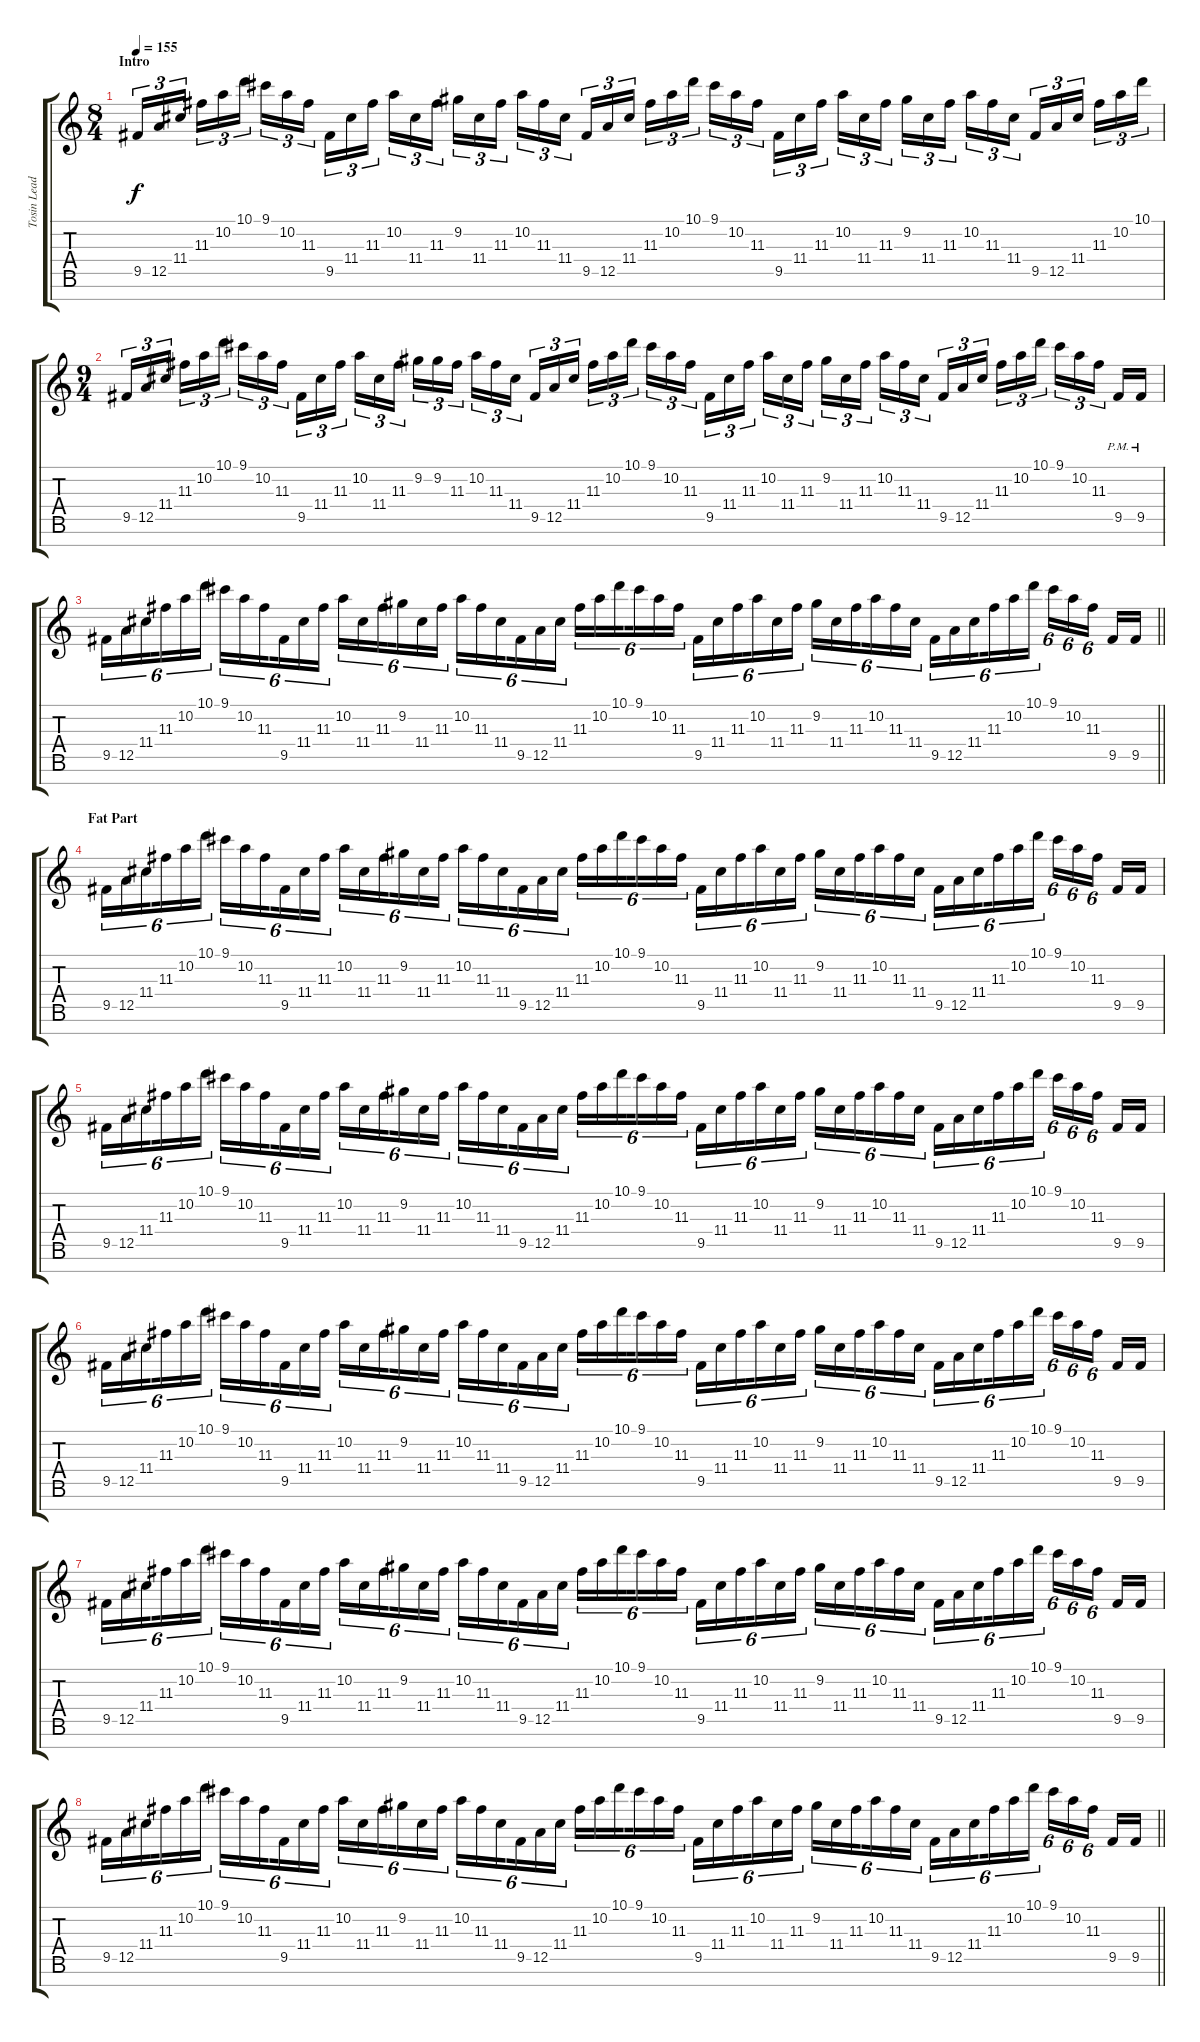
\track ("Tosin Lead Right" "Tosin Lead") {instrument overdrivenguitar}
\staff {score tabs}
\tuning (E4 B3 G3 D3 A2 D2 B1) {hide}
\ts (8 4)
\section ("" "Intro")
\tempo 155
\clef g2
\ks c
9.5.16{tu (3 2) dy f instrument overdrivenguitar} 12.5.16{tu (3 2)} 11.4.16{tu (3 2) beam splitsecondary} 11.3.16{tu (3 2)} 10.2.16{tu (3 2)} 10.1.16{tu (3 2)} 9.1.16{tu (3 2)} 10.2.16{tu (3 2)} 11.3.16{tu (3 2) beam splitsecondary} 9.5.16{tu (3 2)} 11.4.16{tu (3 2)} 11.3.16{tu (3 2)} 10.2.16{tu (3 2)} 11.4.16{tu (3 2)} 11.3.16{tu (3 2) beam splitsecondary} 9.2.16{tu (3 2)} 11.4.16{tu (3 2)} 11.3.16{tu (3 2)} 10.2.16{tu (3 2)} 11.3.16{tu (3 2)} 11.4.16{tu (3 2) beam splitsecondary} 9.5.16{tu (3 2)} 12.5.16{tu (3 2)} 11.4.16{tu (3 2)} 11.3.16{tu (3 2)} 10.2.16{tu (3 2)} 10.1.16{tu (3 2) beam splitsecondary} 9.1.16{tu (3 2)} 10.2.16{tu (3 2)} 11.3.16{tu (3 2)} 9.5.16{tu (3 2)} 11.4.16{tu (3 2)} 11.3.16{tu (3 2) beam splitsecondary} 10.2.16{tu (3 2)} 11.4.16{tu (3 2)} 11.3.16{tu (3 2)} 9.2.16{tu (3 2)} 11.4.16{tu (3 2)} 11.3.16{tu (3 2) beam splitsecondary} 10.2.16{tu (3 2)} 11.3.16{tu (3 2)} 11.4.16{tu (3 2)} 9.5.16{tu (3 2)} 12.5.16{tu (3 2)} 11.4.16{tu (3 2) beam splitsecondary} 11.3.16{tu (3 2)} 10.2.16{tu (3 2)} 10.1.16{tu (3 2)} |
\ts (9 4)
9.5.16{tu (3 2)} 12.5.16{tu (3 2)} 11.4.16{tu (3 2) beam splitsecondary} 11.3.16{tu (3 2)} 10.2.16{tu (3 2)} 10.1.16{tu (3 2) beam splitsecondary} 9.1.16{tu (3 2)} 10.2.16{tu (3 2)} 11.3.16{tu (3 2) beam splitsecondary} 9.5.16{tu (3 2)} 11.4.16{tu (3 2)} 11.3.16{tu (3 2) beam splitsecondary} 10.2.16{tu (3 2)} 11.4.16{tu (3 2)} 11.3.16{tu (3 2) beam splitsecondary} 9.2.16{tu (3 2)} 9.2.16{tu (3 2)} 11.3.16{tu (3 2)} 10.2.16{tu (3 2)} 11.3.16{tu (3 2)} 11.4.16{tu (3 2) beam splitsecondary} 9.5.16{tu (3 2)} 12.5.16{tu (3 2)} 11.4.16{tu (3 2) beam splitsecondary} 11.3.16{tu (3 2)} 10.2.16{tu (3 2)} 10.1.16{tu (3 2) beam splitsecondary} 9.1.16{tu (3 2)} 10.2.16{tu (3 2)} 11.3.16{tu (3 2) beam splitsecondary} 9.5.16{tu (3 2)} 11.4.16{tu (3 2)} 11.3.16{tu (3 2) beam splitsecondary} 10.2.16{tu (3 2)} 11.4.16{tu (3 2)} 11.3.16{tu (3 2)} 9.2.16{tu (3 2)} 11.4.16{tu (3 2)} 11.3.16{tu (3 2) beam splitsecondary} 10.2.16{tu (3 2)} 11.3.16{tu (3 2)} 11.4.16{tu (3 2) beam splitsecondary} 9.5.16{tu (3 2)} 12.5.16{tu (3 2)} 11.4.16{tu (3 2) beam splitsecondary} 11.3.16{tu (3 2)} 10.2.16{tu (3 2)} 10.1.16{tu (3 2) beam splitsecondary} 9.1.16{tu (3 2)} 10.2.16{tu (3 2)} 11.3.16{tu (3 2) beam splitsecondary} 9.5{pm}.16 9.5{pm}.16 |
\barLineRight lightlight
9.5.16{tu (6 4)} 12.5.16{tu (6 4)} 11.4.16{tu (6 4) beam splitsecondary} 11.3.16{tu (6 4)} 10.2.16{tu (6 4)} 10.1.16{tu (6 4) beam splitsecondary} 9.1.16{tu (6 4)} 10.2.16{tu (6 4)} 11.3.16{tu (6 4) beam splitsecondary} 9.5.16{tu (6 4)} 11.4.16{tu (6 4)} 11.3.16{tu (6 4) beam splitsecondary} 10.2.16{tu (6 4)} 11.4.16{tu (6 4)} 11.3.16{tu (6 4) beam splitsecondary} 9.2.16{tu (6 4)} 11.4.16{tu (6 4)} 11.3.16{tu (6 4)} 10.2.16{tu (6 4)} 11.3.16{tu (6 4)} 11.4.16{tu (6 4) beam splitsecondary} 9.5.16{tu (6 4)} 12.5.16{tu (6 4)} 11.4.16{tu (6 4) beam splitsecondary} 11.3.16{tu (6 4)} 10.2.16{tu (6 4)} 10.1.16{tu (6 4) beam splitsecondary} 9.1.16{tu (6 4)} 10.2.16{tu (6 4)} 11.3.16{tu (6 4) beam splitsecondary} 9.5.16{tu (6 4)} 11.4.16{tu (6 4)} 11.3.16{tu (6 4) beam splitsecondary} 10.2.16{tu (6 4)} 11.4.16{tu (6 4)} 11.3.16{tu (6 4)} 9.2.16{tu (6 4)} 11.4.16{tu (6 4)} 11.3.16{tu (6 4) beam splitsecondary} 10.2.16{tu (6 4)} 11.3.16{tu (6 4)} 11.4.16{tu (6 4) beam splitsecondary} 9.5.16{tu (6 4)} 12.5.16{tu (6 4)} 11.4.16{tu (6 4) beam splitsecondary} 11.3.16{tu (6 4)} 10.2.16{tu (6 4)} 10.1.16{tu (6 4) beam splitsecondary} 9.1.16{tu (6 4)} 10.2.16{tu (6 4)} 11.3.16{tu (6 4) beam splitsecondary} 9.5.16 9.5.16 |
\section ("" "Fat Part")
9.5.16{tu (6 4)} 12.5.16{tu (6 4)} 11.4.16{tu (6 4) beam splitsecondary} 11.3.16{tu (6 4)} 10.2.16{tu (6 4)} 10.1.16{tu (6 4) beam splitsecondary} 9.1.16{tu (6 4)} 10.2.16{tu (6 4)} 11.3.16{tu (6 4) beam splitsecondary} 9.5.16{tu (6 4)} 11.4.16{tu (6 4)} 11.3.16{tu (6 4) beam splitsecondary} 10.2.16{tu (6 4)} 11.4.16{tu (6 4)} 11.3.16{tu (6 4) beam splitsecondary} 9.2.16{tu (6 4)} 11.4.16{tu (6 4)} 11.3.16{tu (6 4)} 10.2.16{tu (6 4)} 11.3.16{tu (6 4)} 11.4.16{tu (6 4) beam splitsecondary} 9.5.16{tu (6 4)} 12.5.16{tu (6 4)} 11.4.16{tu (6 4) beam splitsecondary} 11.3.16{tu (6 4)} 10.2.16{tu (6 4)} 10.1.16{tu (6 4) beam splitsecondary} 9.1.16{tu (6 4)} 10.2.16{tu (6 4)} 11.3.16{tu (6 4) beam splitsecondary} 9.5.16{tu (6 4)} 11.4.16{tu (6 4)} 11.3.16{tu (6 4) beam splitsecondary} 10.2.16{tu (6 4)} 11.4.16{tu (6 4)} 11.3.16{tu (6 4)} 9.2.16{tu (6 4)} 11.4.16{tu (6 4)} 11.3.16{tu (6 4) beam splitsecondary} 10.2.16{tu (6 4)} 11.3.16{tu (6 4)} 11.4.16{tu (6 4) beam splitsecondary} 9.5.16{tu (6 4)} 12.5.16{tu (6 4)} 11.4.16{tu (6 4) beam splitsecondary} 11.3.16{tu (6 4)} 10.2.16{tu (6 4)} 10.1.16{tu (6 4) beam splitsecondary} 9.1.16{tu (6 4)} 10.2.16{tu (6 4)} 11.3.16{tu (6 4) beam splitsecondary} 9.5.16 9.5.16 |
9.5.16{tu (6 4)} 12.5.16{tu (6 4)} 11.4.16{tu (6 4) beam splitsecondary} 11.3.16{tu (6 4)} 10.2.16{tu (6 4)} 10.1.16{tu (6 4) beam splitsecondary} 9.1.16{tu (6 4)} 10.2.16{tu (6 4)} 11.3.16{tu (6 4) beam splitsecondary} 9.5.16{tu (6 4)} 11.4.16{tu (6 4)} 11.3.16{tu (6 4) beam splitsecondary} 10.2.16{tu (6 4)} 11.4.16{tu (6 4)} 11.3.16{tu (6 4) beam splitsecondary} 9.2.16{tu (6 4)} 11.4.16{tu (6 4)} 11.3.16{tu (6 4)} 10.2.16{tu (6 4)} 11.3.16{tu (6 4)} 11.4.16{tu (6 4) beam splitsecondary} 9.5.16{tu (6 4)} 12.5.16{tu (6 4)} 11.4.16{tu (6 4) beam splitsecondary} 11.3.16{tu (6 4)} 10.2.16{tu (6 4)} 10.1.16{tu (6 4) beam splitsecondary} 9.1.16{tu (6 4)} 10.2.16{tu (6 4)} 11.3.16{tu (6 4) beam splitsecondary} 9.5.16{tu (6 4)} 11.4.16{tu (6 4)} 11.3.16{tu (6 4) beam splitsecondary} 10.2.16{tu (6 4)} 11.4.16{tu (6 4)} 11.3.16{tu (6 4)} 9.2.16{tu (6 4)} 11.4.16{tu (6 4)} 11.3.16{tu (6 4) beam splitsecondary} 10.2.16{tu (6 4)} 11.3.16{tu (6 4)} 11.4.16{tu (6 4) beam splitsecondary} 9.5.16{tu (6 4)} 12.5.16{tu (6 4)} 11.4.16{tu (6 4) beam splitsecondary} 11.3.16{tu (6 4)} 10.2.16{tu (6 4)} 10.1.16{tu (6 4) beam splitsecondary} 9.1.16{tu (6 4)} 10.2.16{tu (6 4)} 11.3.16{tu (6 4) beam splitsecondary} 9.5.16 9.5.16 |
9.5.16{tu (6 4)} 12.5.16{tu (6 4)} 11.4.16{tu (6 4) beam splitsecondary} 11.3.16{tu (6 4)} 10.2.16{tu (6 4)} 10.1.16{tu (6 4) beam splitsecondary} 9.1.16{tu (6 4)} 10.2.16{tu (6 4)} 11.3.16{tu (6 4) beam splitsecondary} 9.5.16{tu (6 4)} 11.4.16{tu (6 4)} 11.3.16{tu (6 4) beam splitsecondary} 10.2.16{tu (6 4)} 11.4.16{tu (6 4)} 11.3.16{tu (6 4) beam splitsecondary} 9.2.16{tu (6 4)} 11.4.16{tu (6 4)} 11.3.16{tu (6 4)} 10.2.16{tu (6 4)} 11.3.16{tu (6 4)} 11.4.16{tu (6 4) beam splitsecondary} 9.5.16{tu (6 4)} 12.5.16{tu (6 4)} 11.4.16{tu (6 4) beam splitsecondary} 11.3.16{tu (6 4)} 10.2.16{tu (6 4)} 10.1.16{tu (6 4) beam splitsecondary} 9.1.16{tu (6 4)} 10.2.16{tu (6 4)} 11.3.16{tu (6 4) beam splitsecondary} 9.5.16{tu (6 4)} 11.4.16{tu (6 4)} 11.3.16{tu (6 4) beam splitsecondary} 10.2.16{tu (6 4)} 11.4.16{tu (6 4)} 11.3.16{tu (6 4)} 9.2.16{tu (6 4)} 11.4.16{tu (6 4)} 11.3.16{tu (6 4) beam splitsecondary} 10.2.16{tu (6 4)} 11.3.16{tu (6 4)} 11.4.16{tu (6 4) beam splitsecondary} 9.5.16{tu (6 4)} 12.5.16{tu (6 4)} 11.4.16{tu (6 4) beam splitsecondary} 11.3.16{tu (6 4)} 10.2.16{tu (6 4)} 10.1.16{tu (6 4) beam splitsecondary} 9.1.16{tu (6 4)} 10.2.16{tu (6 4)} 11.3.16{tu (6 4) beam splitsecondary} 9.5.16 9.5.16 |
9.5.16{tu (6 4)} 12.5.16{tu (6 4)} 11.4.16{tu (6 4) beam splitsecondary} 11.3.16{tu (6 4)} 10.2.16{tu (6 4)} 10.1.16{tu (6 4) beam splitsecondary} 9.1.16{tu (6 4)} 10.2.16{tu (6 4)} 11.3.16{tu (6 4) beam splitsecondary} 9.5.16{tu (6 4)} 11.4.16{tu (6 4)} 11.3.16{tu (6 4) beam splitsecondary} 10.2.16{tu (6 4)} 11.4.16{tu (6 4)} 11.3.16{tu (6 4) beam splitsecondary} 9.2.16{tu (6 4)} 11.4.16{tu (6 4)} 11.3.16{tu (6 4)} 10.2.16{tu (6 4)} 11.3.16{tu (6 4)} 11.4.16{tu (6 4) beam splitsecondary} 9.5.16{tu (6 4)} 12.5.16{tu (6 4)} 11.4.16{tu (6 4) beam splitsecondary} 11.3.16{tu (6 4)} 10.2.16{tu (6 4)} 10.1.16{tu (6 4) beam splitsecondary} 9.1.16{tu (6 4)} 10.2.16{tu (6 4)} 11.3.16{tu (6 4) beam splitsecondary} 9.5.16{tu (6 4)} 11.4.16{tu (6 4)} 11.3.16{tu (6 4) beam splitsecondary} 10.2.16{tu (6 4)} 11.4.16{tu (6 4)} 11.3.16{tu (6 4)} 9.2.16{tu (6 4)} 11.4.16{tu (6 4)} 11.3.16{tu (6 4) beam splitsecondary} 10.2.16{tu (6 4)} 11.3.16{tu (6 4)} 11.4.16{tu (6 4) beam splitsecondary} 9.5.16{tu (6 4)} 12.5.16{tu (6 4)} 11.4.16{tu (6 4) beam splitsecondary} 11.3.16{tu (6 4)} 10.2.16{tu (6 4)} 10.1.16{tu (6 4) beam splitsecondary} 9.1.16{tu (6 4)} 10.2.16{tu (6 4)} 11.3.16{tu (6 4) beam splitsecondary} 9.5.16 9.5.16 |
\barLineRight lightlight
9.5.16{tu (6 4)} 12.5.16{tu (6 4)} 11.4.16{tu (6 4) beam splitsecondary} 11.3.16{tu (6 4)} 10.2.16{tu (6 4)} 10.1.16{tu (6 4) beam splitsecondary} 9.1.16{tu (6 4)} 10.2.16{tu (6 4)} 11.3.16{tu (6 4) beam splitsecondary} 9.5.16{tu (6 4)} 11.4.16{tu (6 4)} 11.3.16{tu (6 4) beam splitsecondary} 10.2.16{tu (6 4)} 11.4.16{tu (6 4)} 11.3.16{tu (6 4) beam splitsecondary} 9.2.16{tu (6 4)} 11.4.16{tu (6 4)} 11.3.16{tu (6 4)} 10.2.16{tu (6 4)} 11.3.16{tu (6 4)} 11.4.16{tu (6 4) beam splitsecondary} 9.5.16{tu (6 4)} 12.5.16{tu (6 4)} 11.4.16{tu (6 4) beam splitsecondary} 11.3.16{tu (6 4)} 10.2.16{tu (6 4)} 10.1.16{tu (6 4) beam splitsecondary} 9.1.16{tu (6 4)} 10.2.16{tu (6 4)} 11.3.16{tu (6 4) beam splitsecondary} 9.5.16{tu (6 4)} 11.4.16{tu (6 4)} 11.3.16{tu (6 4) beam splitsecondary} 10.2.16{tu (6 4)} 11.4.16{tu (6 4)} 11.3.16{tu (6 4)} 9.2.16{tu (6 4)} 11.4.16{tu (6 4)} 11.3.16{tu (6 4) beam splitsecondary} 10.2.16{tu (6 4)} 11.3.16{tu (6 4)} 11.4.16{tu (6 4) beam splitsecondary} 9.5.16{tu (6 4)} 12.5.16{tu (6 4)} 11.4.16{tu (6 4) beam splitsecondary} 11.3.16{tu (6 4)} 10.2.16{tu (6 4)} 10.1.16{tu (6 4) beam splitsecondary} 9.1.16{tu (6 4)} 10.2.16{tu (6 4)} 11.3.16{tu (6 4) beam splitsecondary} 9.5.16 9.5.16
